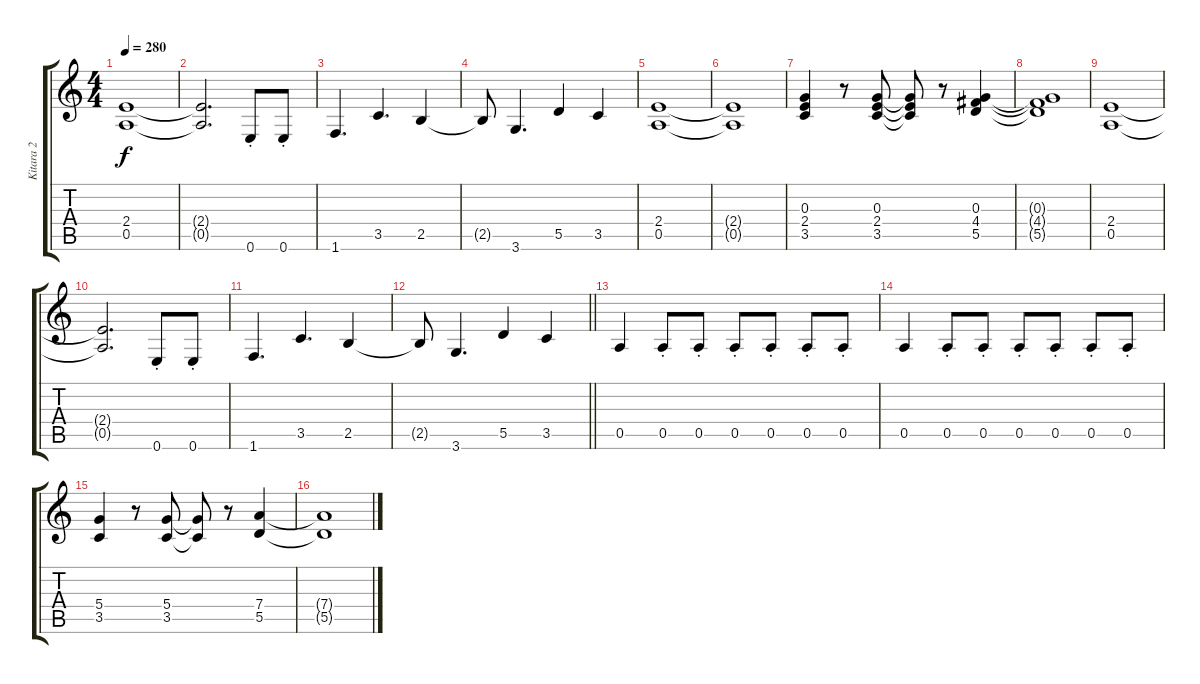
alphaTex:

\track ("Kitara 2" "Kitara 2") {instrument distortionguitar}
\staff {score tabs}
\tuning (E4 B3 G3 D3 A2 E2) {hide}
\ts (4 4)
\tempo 280
\clef g2
\ks c
(2.4 0.5).1{dy f} |
(2.4{t} 0.5{t}).2{d} 0.6{st}.8 0.6{st}.8 |
1.6.4{d} 3.5.4{d} 2.5.4 |
2.5{t}.8 3.6.4{d} 5.5.4 3.5.4 |
(2.4 0.5).1 |
(2.4{t} 0.5{t}).1 |
(0.3 2.4 3.5).4 r.8 (0.3 2.4 3.5).8 (0.3{t} 2.4{t} 3.5{t}).8 r.8 (0.3 4.4 5.5).4 |
(0.3{t} 4.4{t} 5.5{t}).1 |
(2.4 0.5).1 |
(2.4{t} 0.5{t}).2{d} 0.6{st}.8 0.6{st}.8 |
1.6.4{d} 3.5.4{d} 2.5.4 |
\barLineRight lightlight
2.5{t}.8 3.6.4{d} 5.5.4 3.5.4 |
0.5.4 0.5{st}.8 0.5{st}.8 0.5{st}.8 0.5{st}.8 0.5{st}.8 0.5{st}.8 |
0.5.4 0.5{st}.8 0.5{st}.8 0.5{st}.8 0.5{st}.8 0.5{st}.8 0.5{st}.8 |
(5.4 3.5).4 r.8 (5.4 3.5).8 (5.4{t} 3.5{t}).8 r.8 (7.4 5.5).4 |
(7.4{t} 5.5{t}).1
